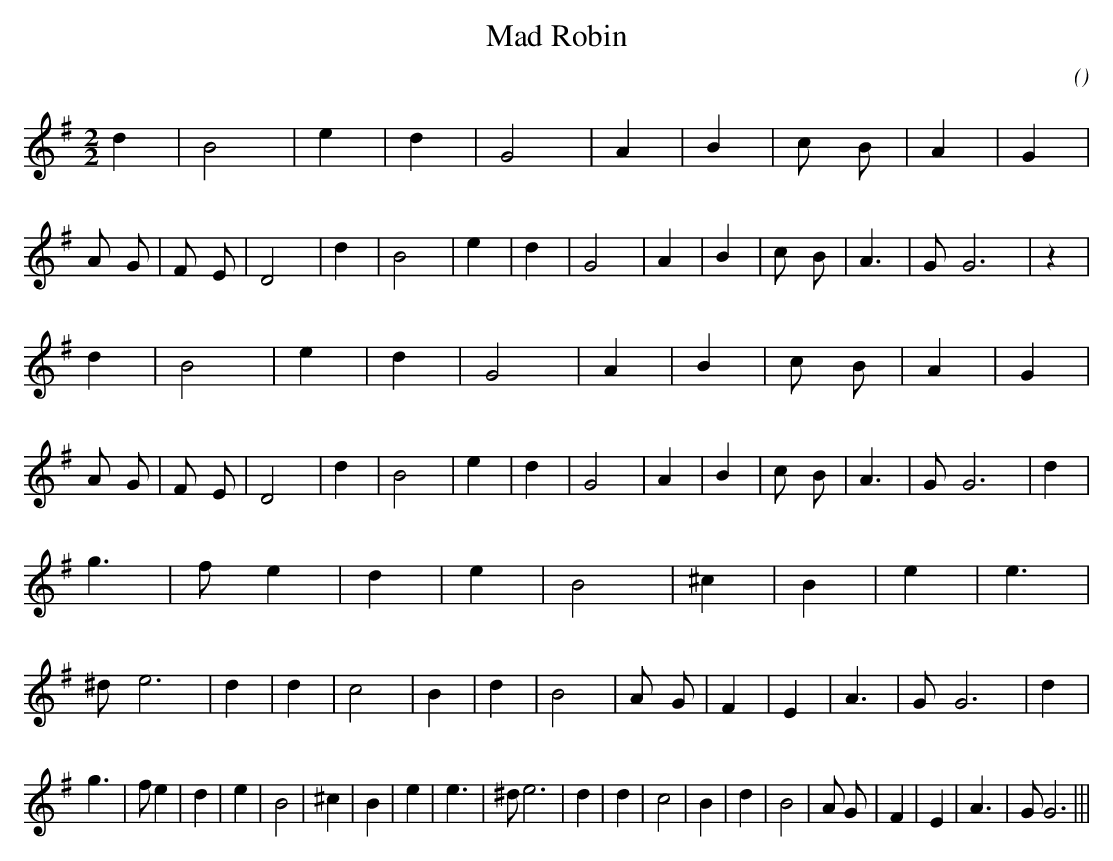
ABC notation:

X:1
T: Mad Robin
C:
O:
M:2/2
K:G
K:G
M:2/2
L:1/16
d4 |B8 |e4 |d4 |G8 |A4 |B4 |c2 B2 |A4 |G4 |A2 G2 |F2 E2 |D8 |d4 |B8 |e4 |d4 |G8 |A4 |B4 |c2 B2 |A6 |G2 G12 |z4 |
d4 |B8 |e4 |d4 |G8 |A4 |B4 |c2 B2 |A4 |G4 |A2 G2 |F2 E2 |D8 |d4 |B8 |e4 |d4 |G8 |A4 |B4 |c2 B2 |A6 |G2 G12 |d4 |
g6 |f2 e4 |d4 |e4 |B8 |^c4 |B4 |e4 |e6 |^d2 e12 |d4 |d4 |c8 |B4 |d4 |B8 |A2 G2 |F4 |E4 |A6 |G2 G12 |d4 |
g6 |f2 e4 |d4 |e4 |B8 |^c4 |B4 |e4 |e6 |^d2 e12 |d4 |d4 |c8 |B4 |d4 |B8 |A2 G2 |F4 |E4 |A6 |G2 G12 |||
